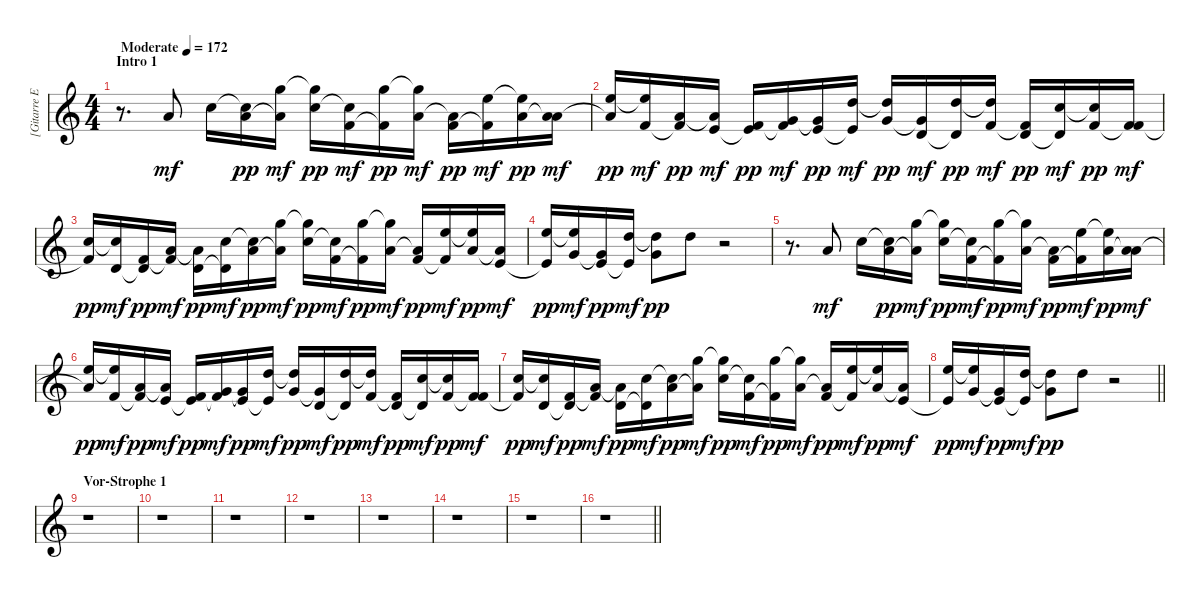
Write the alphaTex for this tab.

\track ("[Gitarre Effekt I]" "[Gitarre E") {instrument overdrivenguitar}
\staff {score}
\tuning (E4 B3 G3 D3 A2 E2) {hide}
\ts (4 4)
\section ("" "Intro 1")
\tempo (172 "Moderate")
\clef g2
\ks c
r.8{d dy mf instrument overdrivenguitar} 12.5{pm}.8{balance 11 instrument overdrivenguitar} 10.4{pm}.16 (10.4{t} 12.5{pm}).16{dy pp} (12.3{pm} 12.5{t}).16{dy mf} (12.3{t} 10.4{pm}).16{dy pp} (10.4{t} 8.5{pm}).16{dy mf} (12.3{pm} 8.5{t}).16{dy pp} (12.3{t} 7.4{pm}).16{dy mf} (7.4{t} 8.5{pm}).16{dy pp} (9.3{pm} 8.5{t}).16{dy mf} (9.3{t} 7.4{pm}).16{dy pp} (7.4{t} 12.5{pm}).16{dy mf} |
(9.3{pm} 12.5{t}).16{dy pp} (9.3{t} 8.5{pm}).16{dy mf} (7.4{pm} 8.5{t}).16{dy pp} (7.4{t} 7.5{pm}).16{dy mf} (3.4{pm} 7.5{t}).16{dy pp} (3.4{t} 10.5{pm}).16{dy mf} (2.4{pm} 10.5{t}).16{dy pp} (7.3{pm} 2.4{t}).16{dy mf} (7.3{t} 5.4{pm}).16{dy pp} (5.4{t} 5.5{pm}).16{dy mf} (7.3{pm} 5.5{t}).16{dy pp} (7.3{t} 3.4{pm}).16{dy mf} (3.4{t} 5.5{pm}).16{dy pp} (5.3{pm} 5.5{t}).16{dy mf} (5.3{t} 3.4{pm}).16{dy pp} (3.4{t} 8.5{pm}).16{dy mf} |
(5.3{pm} 8.5{t}).16{dy pp} (5.3{t} 5.5{pm}).16{dy mf} (3.4{pm} 5.5{t}).16{dy pp} (2.3{pm} 3.4{t}).16{dy mf} (2.3{t} 5.5{pm}).16{dy pp} (10.4{pm} 5.5{t}).16{dy mf} (10.4{t} 12.5{pm}).16{dy pp} (12.3{pm} 12.5{t}).16{dy mf} (12.3{t} 10.4{pm}).16{dy pp} (10.4{t} 8.5{pm}).16{dy mf} (12.3{pm} 8.5{t}).16{dy pp} (12.3{t} 7.4{pm}).16{dy mf} (7.4{t} 8.5{pm}).16{dy pp} (9.3{pm} 8.5{t}).16{dy mf} (9.3{t} 7.4{pm}).16{dy pp} (7.4{t} 7.5{pm}).16{dy mf} |
(9.3{pm} 7.5{t}).16{dy pp} (9.3{t} 5.4{pm}).16{dy mf} (5.4{t} 7.5{pm}).16{dy pp} (7.3{pm} 7.5{t}).16{dy mf} (7.3{t} 5.4{pm}).8{dy pp} 7.3{pm}.8 r.2 |
r.8{d} 12.5{pm}.8{dy mf balance 14} 10.4{pm}.16 (10.4{t} 12.5{pm}).16{dy pp} (12.3{pm} 12.5{t}).16{dy mf} (12.3{t} 10.4{pm}).16{dy pp} (10.4{t} 8.5{pm}).16{dy mf} (12.3{pm} 8.5{t}).16{dy pp} (12.3{t} 7.4{pm}).16{dy mf} (7.4{t} 8.5{pm}).16{dy pp} (9.3{pm} 8.5{t}).16{dy mf} (9.3{t} 7.4{pm}).16{dy pp} (7.4{t} 12.5{pm}).16{dy mf} |
(9.3{pm} 12.5{t}).16{dy pp} (9.3{t} 8.5{pm}).16{dy mf} (7.4{pm} 8.5{t}).16{dy pp} (7.4{t} 7.5{pm}).16{dy mf} (3.4{pm} 7.5{t}).16{dy pp} (3.4{t} 10.5{pm}).16{dy mf} (2.4{pm} 10.5{t}).16{dy pp} (7.3{pm} 2.4{t}).16{dy mf} (7.3{t} 5.4{pm}).16{dy pp} (5.4{t} 5.5{pm}).16{dy mf} (7.3{pm} 5.5{t}).16{dy pp} (7.3{t} 3.4{pm}).16{dy mf} (3.4{t} 5.5{pm}).16{dy pp} (5.3{pm} 5.5{t}).16{dy mf} (5.3{t} 3.4{pm}).16{dy pp} (3.4{t} 8.5{pm}).16{dy mf} |
(5.3{pm} 8.5{t}).16{dy pp} (5.3{t} 5.5{pm}).16{dy mf} (3.4{pm} 5.5{t}).16{dy pp} (2.3{pm} 3.4{t}).16{dy mf} (2.3{t} 5.5{pm}).16{dy pp} (10.4{pm} 5.5{t}).16{dy mf} (10.4{t} 12.5{pm}).16{dy pp} (12.3{pm} 12.5{t}).16{dy mf} (12.3{t} 10.4{pm}).16{dy pp} (10.4{t} 8.5{pm}).16{dy mf} (12.3{pm} 8.5{t}).16{dy pp} (12.3{t} 7.4{pm}).16{dy mf} (7.4{t} 8.5{pm}).16{dy pp} (9.3{pm} 8.5{t}).16{dy mf} (9.3{t} 7.4{pm}).16{dy pp} (7.4{t} 7.5{pm}).16{dy mf} |
\barLineRight lightlight
(9.3{pm} 7.5{t}).16{dy pp} (9.3{t} 5.4{pm}).16{dy mf} (5.4{t} 7.5{pm}).16{dy pp} (7.3{pm} 7.5{t}).16{dy mf} (7.3{t} 5.4{pm}).8{dy pp} 7.3{pm}.8 r.2 |
\section ("" "Vor-Strophe 1")
r.1 |
r.1 |
r.1 |
r.1 |
r.1 |
r.1 |
r.1 |
\barLineRight lightlight
r.1
